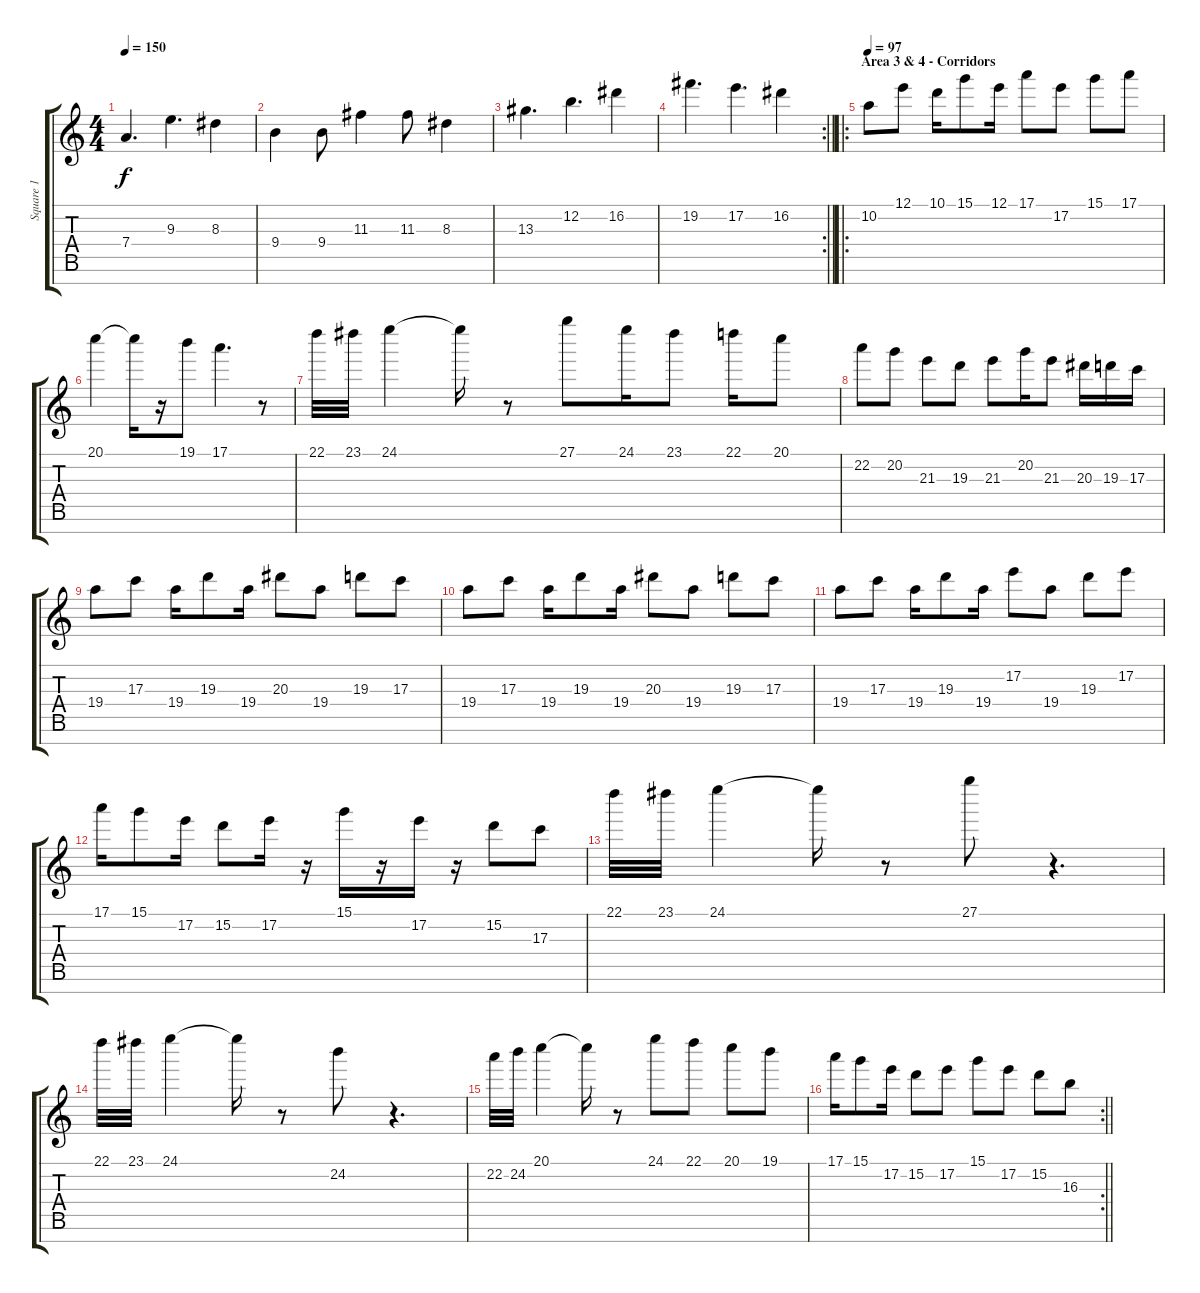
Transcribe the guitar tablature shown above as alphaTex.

\track ("Square 1" "Square 1") {instrument overdrivenguitar}
\staff {score tabs}
\tuning (E4 B3 G3 D3 A2 E2 B1) {hide}
\ts (4 4)
\tempo 150
\clef g2
\ks c
7.4.4{d dy f} 9.3.4{d} 8.3.4 |
9.4.4 9.4.8 11.3.4 11.3.8 8.3.4 |
13.3.4{d} 12.2.4{d} 16.2.4 |
\rc 2
\barLineRight lightlight
19.2.4{d} 17.2.4{d} 16.2.4 |
\ro
\section ("" "Area 3 & 4 - Corridors")
\tempo 97
10.2.8{volume 13 instrument overdrivenguitar} 12.1.8 10.1.16 15.1.8 12.1.16 17.1.8 17.2.8 15.1.8 17.1.8 |
20.1.4 20.1{t}.16 r.16 19.1.8 17.1.4{d} r.8 |
22.1.32 23.1.32 24.1.4 24.1{t}.16 r.8 27.1.8 24.1.16 23.1.8 22.1.16 20.1.8 |
22.2.8 20.2.8 21.3.8 19.3.8 21.3.8 20.2.16 21.3.8 20.3.16 19.3.16 17.3.16 |
19.4.8 17.3.8 19.4.16 19.3.8 19.4.16 20.3.8 19.4.8 19.3.8 17.3.8 |
19.4.8 17.3.8 19.4.16 19.3.8 19.4.16 20.3.8 19.4.8 19.3.8 17.3.8 |
19.4.8 17.3.8 19.4.16 19.3.8 19.4.16 17.2.8 19.4.8 19.3.8 17.2.8 |
17.1.16 15.1.8 17.2.16 15.2.8 17.2.16 r.16 15.1.16 r.16 17.2.16 r.16 15.2.8 17.3.8 |
22.1.32 23.1.32 24.1.4 24.1{t}.16 r.8 27.1.8 r.4{d} |
22.1.32 23.1.32 24.1.4 24.1{t}.16 r.8 24.2.8 r.4{d} |
22.2.32 24.2.32 20.1.4 20.1{t}.16 r.8 24.1.8 22.1.8 20.1.8 19.1.8 |
\rc 2
\barLineRight lightlight
17.1.16 15.1.8 17.2.16 15.2.8 17.2.8 15.1.8 17.2.8 15.2.8 16.3.8
